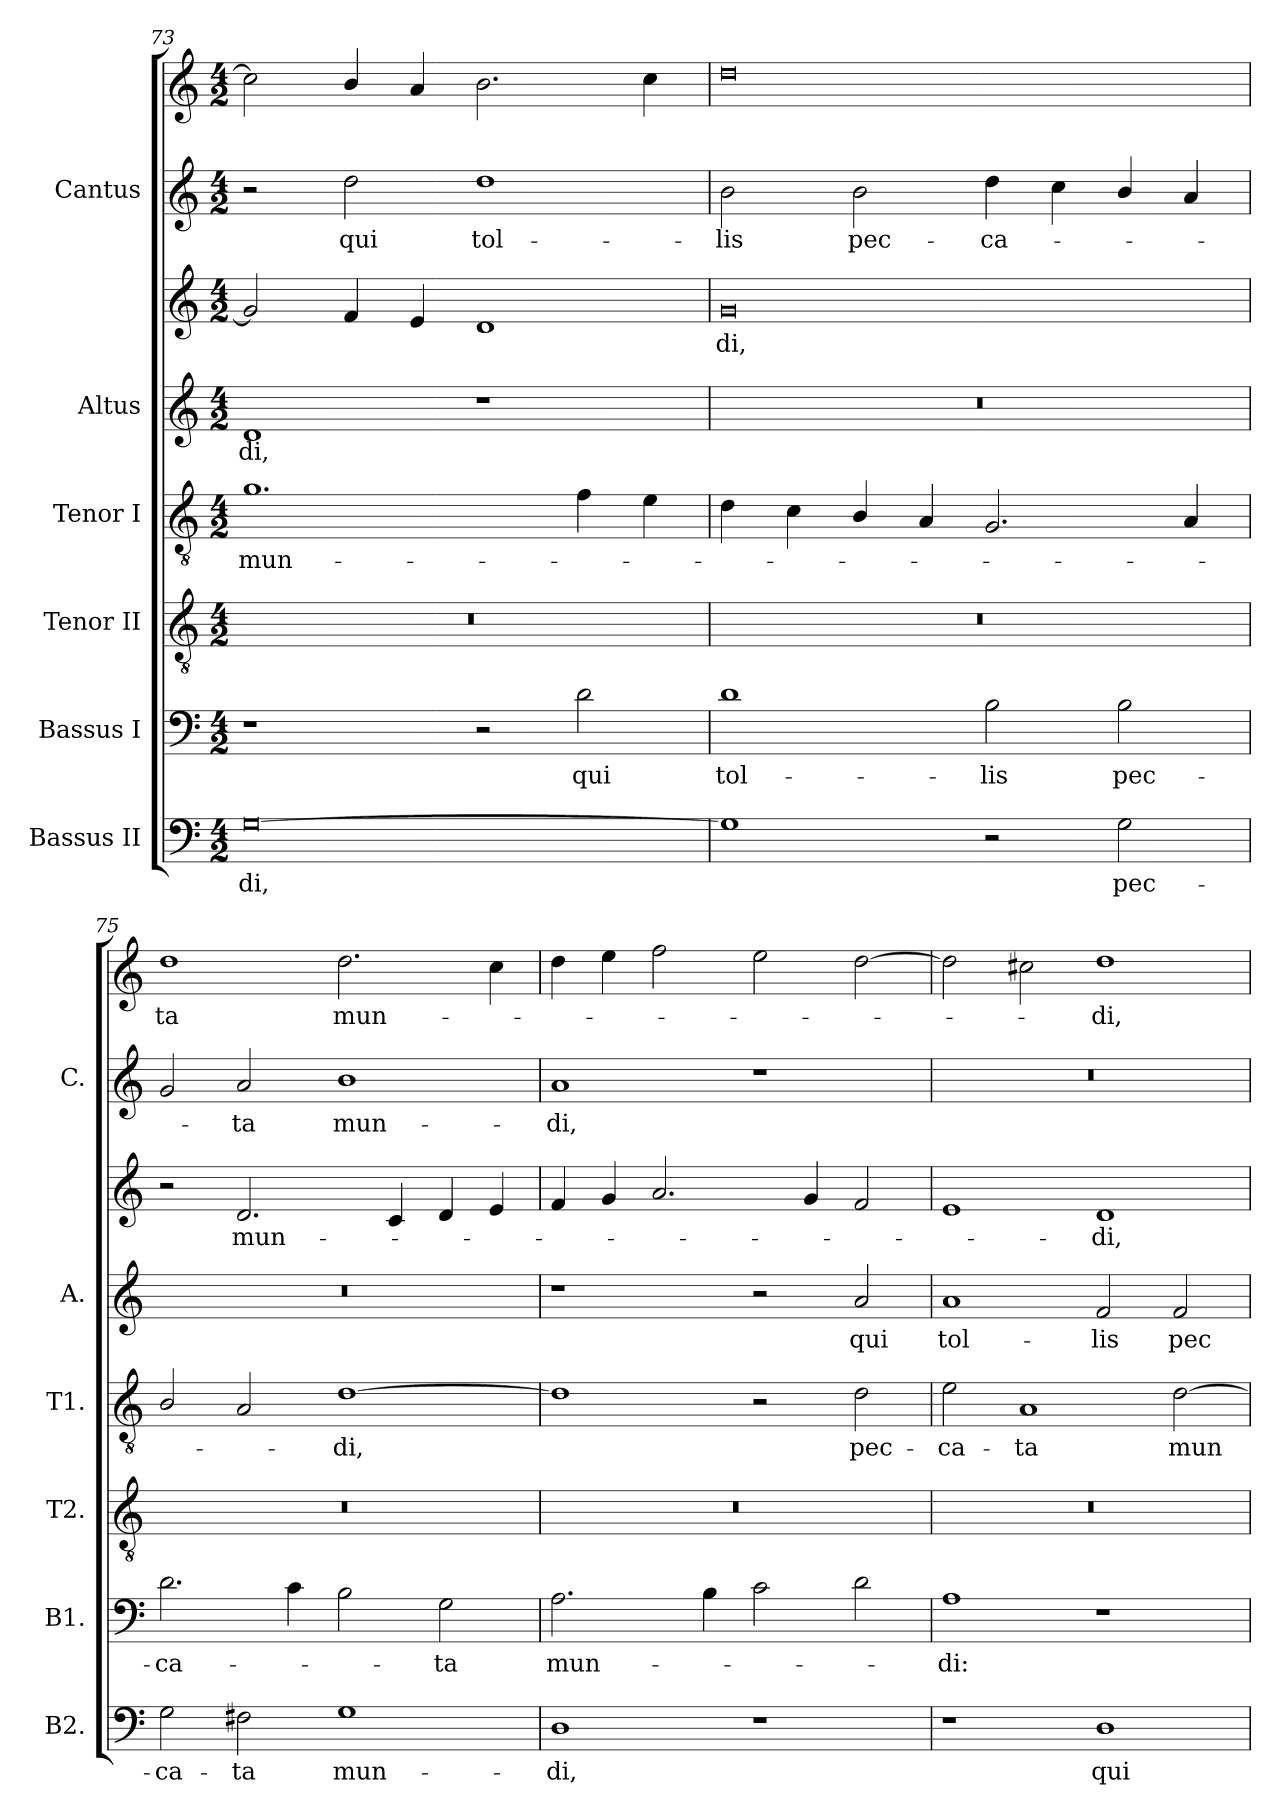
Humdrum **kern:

**kern	**text	**kern	**text	**kern	**kern	**text	**kern	**text	**kern	**text	**kern	**text	**kern	**text
*part6	*part6	*part5	*part5	*part4	*part3	*part3	*part2	*part2	*part2	*part2	*part1	*part1	*part1	*part1
*staff8	*staff8	*staff7	*staff7	*staff6	*staff5	*staff5	*staff4	*staff4	*staff3	*staff3	*staff2	*staff2	*staff1	*staff1
*I"Bassus II	*	*I"Bassus I	*	*I"Tenor II	*I"Tenor I	*	*I"Altus	*	*	*	*I"Cantus	*	*	*
*I'B2.	*	*I'B1.	*	*I'T2.	*I'T1.	*	*I'A.	*	*	*	*I'C.	*	*	*
*clefF4	*	*clefF4	*	*clefGv2	*clefGv2	*	*clefG2	*	*clefG2	*	*clefG2	*	*clefG2	*
*	*	*	*	*ITrd7c12	*ITrd7c12	*	*	*	*	*	*	*	*	*
*k[]	*	*k[]	*	*k[]	*k[]	*	*k[]	*	*k[]	*	*k[]	*	*k[]	*
*C:	*	*C:	*	*C:	*C:	*	*C:	*	*C:	*	*C:	*	*C:	*
*M4/2	*	*M4/2	*	*M4/2	*M4/2	*	*M4/2	*	*M4/2	*	*M4/2	*	*M4/2	*
=73	=73	=73	=73	=73	=73	=73	=73	=73	=73	=73	=73	=73	=73	=73
!	!LO:LY:b:color=#000000	!	!	!LO:N:vis=1	!	!	!	!	!	!	!	!	!	!
!	!	!	!	!	!	!LO:LY:b:color=#000000	!	!	!	!	!	!	!	!
!	!	!	!	!	!	!	!	!LO:LY:b:color=#000000	!	!	!	!	!	!
[0Gi	-di,	1r	.	0r	1.Gi	mun-	1di	-di,	2gi/]	.	2r	.	2cci\]	.
!	!	!	!	!	!	!	!	!	!	!	!	!LO:LY:b:color=#000000	!	!
.	.	.	.	.	.	.	.	.	4fi/	.	2ddi\	qui	4bi/	.
.	.	.	.	.	.	.	.	.	4ei/	.	.	.	4ai/	.
!	!	!	!	!	!	!	!	!	!	!	!	!LO:LY:b:color=#000000	!	!
.	.	2r	.	.	.	.	1r	.	1di	.	1ddi	tol-	2.bi\	.
!	!	!	!LO:LY:b:color=#000000	!	!	!	!	!	!	!	!	!	!	!
.	.	2di\	qui	.	4Fi\	.	.	.	.	.	.	.	.	.
.	.	.	.	.	4Ei\	.	.	.	.	.	.	.	4cci\	.
=74	=74	=74	=74	=74	=74	=74	=74	=74	=74	=74	=74	=74	=74	=74
!	!	!	!LO:LY:b:color=#000000	!LO:N:vis=1	!	!	!LO:N:vis=1	!	!	!	!	!	!	!
!	!	!	!	!	!	!	!	!	!	!LO:LY:b:color=#000000	!	!	!	!
!	!	!	!	!	!	!	!	!	!	!	!	!LO:LY:b:color=#000000	!	!
1Gi]	.	1di	tol-	0r	4Di\	.	0r	.	0gi	-di,	2bi\	-lis	0ddi	.
.	.	.	.	.	4Ci\	.	.	.	.	.	.	.	.	.
!	!	!	!	!	!	!	!	!	!	!	!	!LO:LY:b:color=#000000	!	!
.	.	.	.	.	4BBi/	.	.	.	.	.	2bi\	pec-	.	.
.	.	.	.	.	4AAi/	.	.	.	.	.	.	.	.	.
!	!	!	!LO:LY:b:color=#000000	!	!	!	!	!	!	!	!	!	!	!
!	!	!	!	!	!	!	!	!	!	!	!	!LO:LY:b:color=#000000	!	!
2r	.	2Bi\	-lis	.	2.GGi/	.	.	.	.	.	4ddi\	-ca-	.	.
.	.	.	.	.	.	.	.	.	.	.	4cci\	.	.	.
!	!LO:LY:b:color=#000000	!	!	!	!	!	!	!	!	!	!	!	!	!
!	!	!	!LO:LY:b:color=#000000	!	!	!	!	!	!	!	!	!	!	!
2Gi\	pec-	2Bi\	pec-	.	.	.	.	.	.	.	4bi/	.	.	.
.	.	.	.	.	4AAi/	.	.	.	.	.	4ai/	.	.	.
=75	=75	=75	=75	=75	=75	=75	=75	=75	=75	=75	=75	=75	=75	=75
!	!LO:LY:b:color=#000000	!	!	!	!	!	!	!	!	!	!	!	!	!
!	!	!	!LO:LY:b:color=#000000	!LO:N:vis=1	!	!	!LO:N:vis=1	!	!	!	!	!	!	!
!	!	!	!	!	!	!	!	!	!	!	!	!	!	!LO:LY:b:color=#000000
2Gi\	-ca-	2.di\	-ca-	0r	2BBi/	.	0r	.	2r	.	2gi/	.	1ddi	-ta
!	!LO:LY:b:color=#000000	!	!	!	!	!	!	!	!	!	!	!	!	!
!	!	!	!	!	!	!	!	!	!	!LO:LY:b:color=#000000	!	!	!	!
!	!	!	!	!	!	!	!	!	!	!	!	!LO:LY:b:color=#000000	!	!
2F#Xi\	-ta	.	.	.	2AAi/	.	.	.	2.di/	mun-	2ai/	-ta	.	.
.	.	4ci\	.	.	.	.	.	.	.	.	.	.	.	.
!	!LO:LY:b:color=#000000	!	!	!	!	!	!	!	!	!	!	!	!	!
!	!	!	!	!	!	!LO:LY:b:color=#000000	!	!	!	!	!	!	!	!
!	!	!	!	!	!	!	!	!	!	!	!	!LO:LY:b:color=#000000	!	!
!	!	!	!	!	!	!	!	!	!	!	!	!	!	!LO:LY:b:color=#000000
1Gi	mun-	2Bi\	.	.	[1Di	-di,	.	.	.	.	1bi	mun-	2.ddi\	mun-
.	.	.	.	.	.	.	.	.	4ci/	.	.	.	.	.
!	!	!	!LO:LY:b:color=#000000	!	!	!	!	!	!	!	!	!	!	!
.	.	2Gi\	-ta	.	.	.	.	.	4di/	.	.	.	.	.
.	.	.	.	.	.	.	.	.	4ei/	.	.	.	4cci\	.
=76	=76	=76	=76	=76	=76	=76	=76	=76	=76	=76	=76	=76	=76	=76
!	!LO:LY:b:color=#000000	!	!	!	!	!	!	!	!	!	!	!	!	!
!	!	!	!LO:LY:b:color=#000000	!LO:N:vis=1	!	!	!	!	!	!	!	!	!	!
!	!	!	!	!	!	!	!	!	!	!	!	!LO:LY:b:color=#000000	!	!
1Di	-di,	2.Ai\	mun-	0r	1Di]	.	1r	.	4fi/	.	1ai	-di,	4ddi\	.
.	.	.	.	.	.	.	.	.	4gi/	.	.	.	4eei\	.
.	.	.	.	.	.	.	.	.	2.ai/	.	.	.	2ffi\	.
.	.	4Bi\	.	.	.	.	.	.	.	.	.	.	.	.
1r	.	2ci\	.	.	2r	.	2r	.	.	.	1r	.	2eei\	.
.	.	.	.	.	.	.	.	.	4gi/	.	.	.	.	.
!	!	!	!	!	!	!LO:LY:b:color=#000000	!	!	!	!	!	!	!	!
!	!	!	!	!	!	!	!	!LO:LY:b:color=#000000	!	!	!	!	!	!
.	.	2di\	.	.	2Di\	pec-	2ai/	qui	2fi/	.	.	.	[2ddi\	.
=77	=77	=77	=77	=77	=77	=77	=77	=77	=77	=77	=77	=77	=77	=77
!	!	!	!LO:LY:b:color=#000000	!LO:N:vis=1	!	!	!	!	!	!	!	!	!	!
!	!	!	!	!	!	!LO:LY:b:color=#000000	!	!	!	!	!	!	!	!
!	!	!	!	!	!	!	!	!LO:LY:b:color=#000000	!	!	!LO:N:vis=1	!	!	!
1r	.	1Ai	-di:	0r	2Ei\	-ca-	1ai	tol-	1ei	.	0r	.	2ddi\]	.
!	!	!	!	!	!	!LO:LY:b:color=#000000	!	!	!	!	!	!	!	!
.	.	.	.	.	1AAi	-ta	.	.	.	.	.	.	2cc#Xi\	.
!	!LO:LY:b:color=#000000	!	!	!	!	!	!	!	!	!	!	!	!	!
!	!	!	!	!	!	!	!	!LO:LY:b:color=#000000	!	!	!	!	!	!
!	!	!	!	!	!	!	!	!	!	!LO:LY:b:color=#000000	!	!	!	!
!	!	!	!	!	!	!	!	!	!	!	!	!	!	!LO:LY:b:color=#000000
1Di	qui	1r	.	.	.	.	2fi/	-lis	1di	-di,	.	.	1ddi	-di,
!	!	!	!	!	!	!LO:LY:b:color=#000000	!	!	!	!	!	!	!	!
!	!	!	!	!	!	!	!	!LO:LY:b:color=#000000	!	!	!	!	!	!
.	.	.	.	.	[2Di\	mun-	2fi/	pec-	.	.	.	.	.	.
=	=	=	=	=	=	=	=	=	=	=	=	=	=	=
*-	*-	*-	*-	*-	*-	*-	*-	*-	*-	*-	*-	*-	*-	*-
